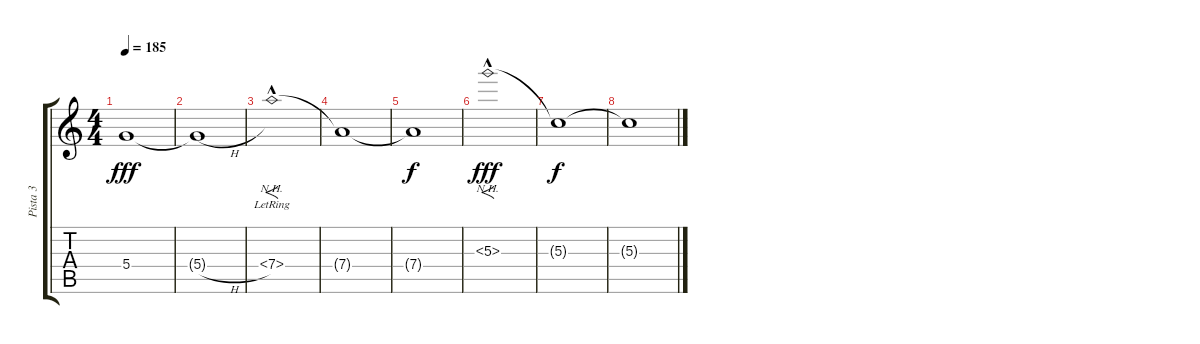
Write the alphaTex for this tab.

\track ("Pista 3" "Pista 3") {instrument distortionguitar}
\staff {score tabs}
\tuning (E4 B3 G3 D3 A2 E2) {hide}
\ts (4 4)
\tempo 185
\clef g2
\ks c
5.4{t}.1{dy fff} |
5.4{h t}.1{volume 8} |
7.4{nh hac lr}.1{f volume 16} |
7.4{t}.1 |
7.4{t}.1{dy f volume 8} |
5.3{nh hac}.1{f dy fff volume 16} |
5.3{t}.1{dy f} |
5.3{t}.1
